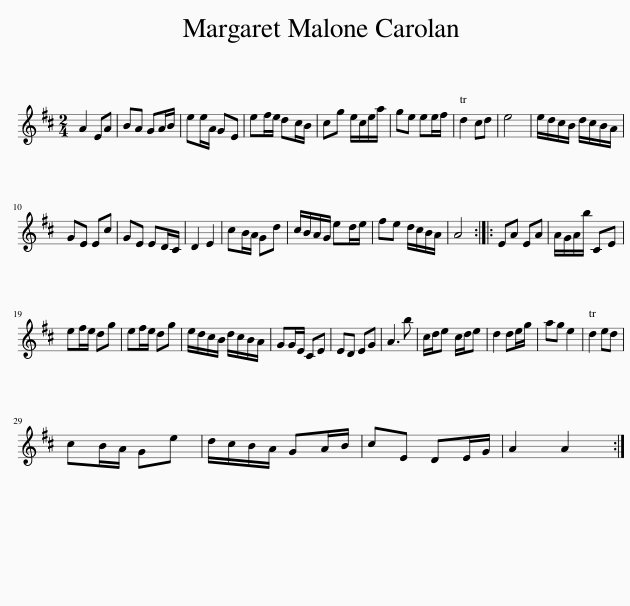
X:1
L:1/8
M:2/4
I:linebreak $
K:D
V:1 treble
V:1
 A2 EA | BA GA/B/ | ee/A/ GE | ef/e/ dc/B/ | cg e/c/e/a/ | %5
 ge ee/f/ | d2 cd | e4 | e/d/c/B/ d/c/B/A/ |$ GE Ec | %10
 GE ED/C/ | D2 E2 | cB/A/ Gd | c/B/A/G/ ed/e/ | fe d/c/B/A/ | %15
 A4 :: EA EA | A/G/A/b/ CE |$ ef/e/ dg | ef/e/ dg | %20
 e/d/c/B/ d/c/B/A/ | GG/E/ CE | ED EG | A3 b | c/d/e c/d/e | %25
 d2 de/g/ | ag e2 | d2 ed |$ cB/A/ Ge | d/c/B/A/ GA/B/ | %30
 cE DE/G/ | A2 A2 :| %32
